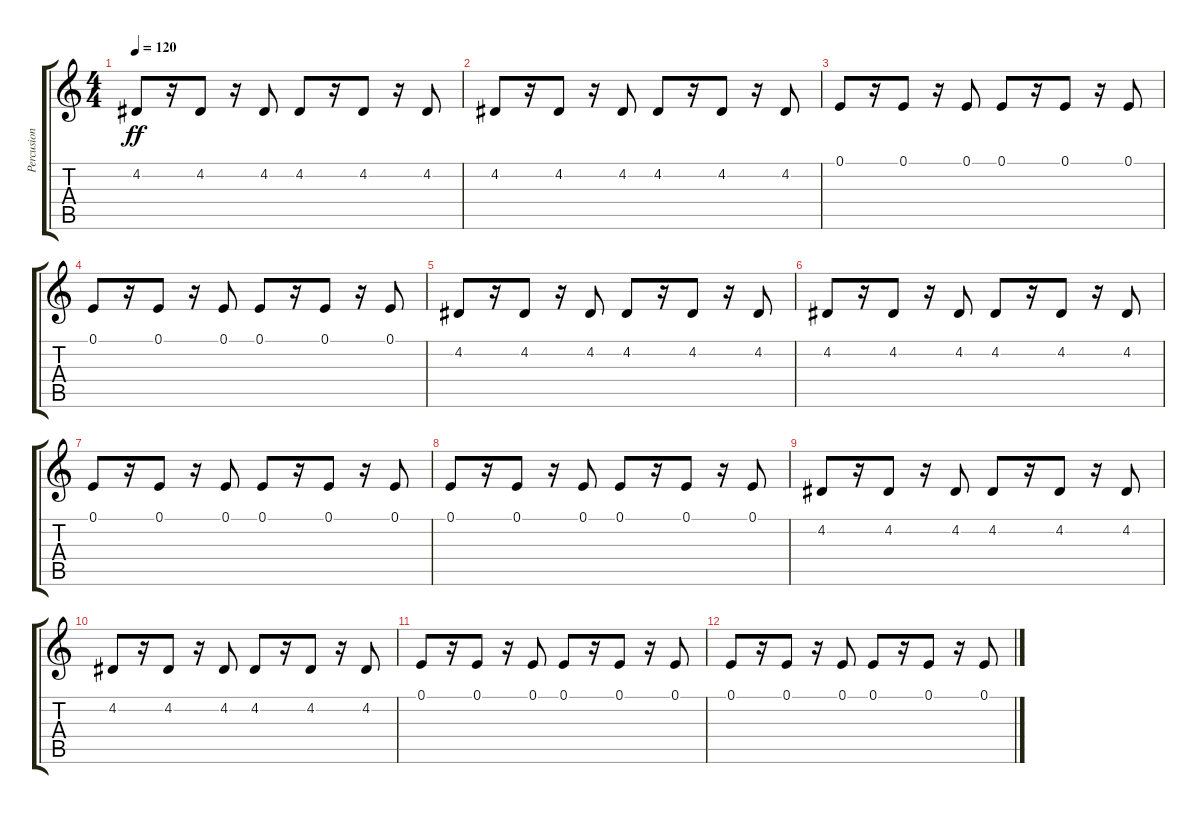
\track ("Percusion" "Percusion") {instrument melodictom}
\staff {score tabs}
\tuning (E4 B3 G3 D3 A2 E2) {hide}
\ts (4 4)
\tempo 120
\clef g2
\ks c
4.2.8{dy ff} r.16 4.2.8 r.16 4.2.8 4.2.8 r.16 4.2.8 r.16 4.2.8 |
4.2.8 r.16 4.2.8 r.16 4.2.8 4.2.8 r.16 4.2.8 r.16 4.2.8 |
0.1.8 r.16 0.1.8 r.16 0.1.8 0.1.8 r.16 0.1.8 r.16 0.1.8 |
0.1.8 r.16 0.1.8 r.16 0.1.8 0.1.8 r.16 0.1.8 r.16 0.1.8 |
4.2.8 r.16 4.2.8 r.16 4.2.8 4.2.8 r.16 4.2.8 r.16 4.2.8 |
4.2.8 r.16 4.2.8 r.16 4.2.8 4.2.8 r.16 4.2.8 r.16 4.2.8 |
0.1.8 r.16 0.1.8 r.16 0.1.8 0.1.8 r.16 0.1.8 r.16 0.1.8 |
0.1.8 r.16 0.1.8 r.16 0.1.8 0.1.8 r.16 0.1.8 r.16 0.1.8 |
4.2.8 r.16 4.2.8 r.16 4.2.8 4.2.8 r.16 4.2.8 r.16 4.2.8 |
4.2.8 r.16 4.2.8 r.16 4.2.8 4.2.8 r.16 4.2.8 r.16 4.2.8 |
0.1.8 r.16 0.1.8 r.16 0.1.8 0.1.8 r.16 0.1.8 r.16 0.1.8 |
0.1.8 r.16 0.1.8 r.16 0.1.8 0.1.8 r.16 0.1.8 r.16 0.1.8
